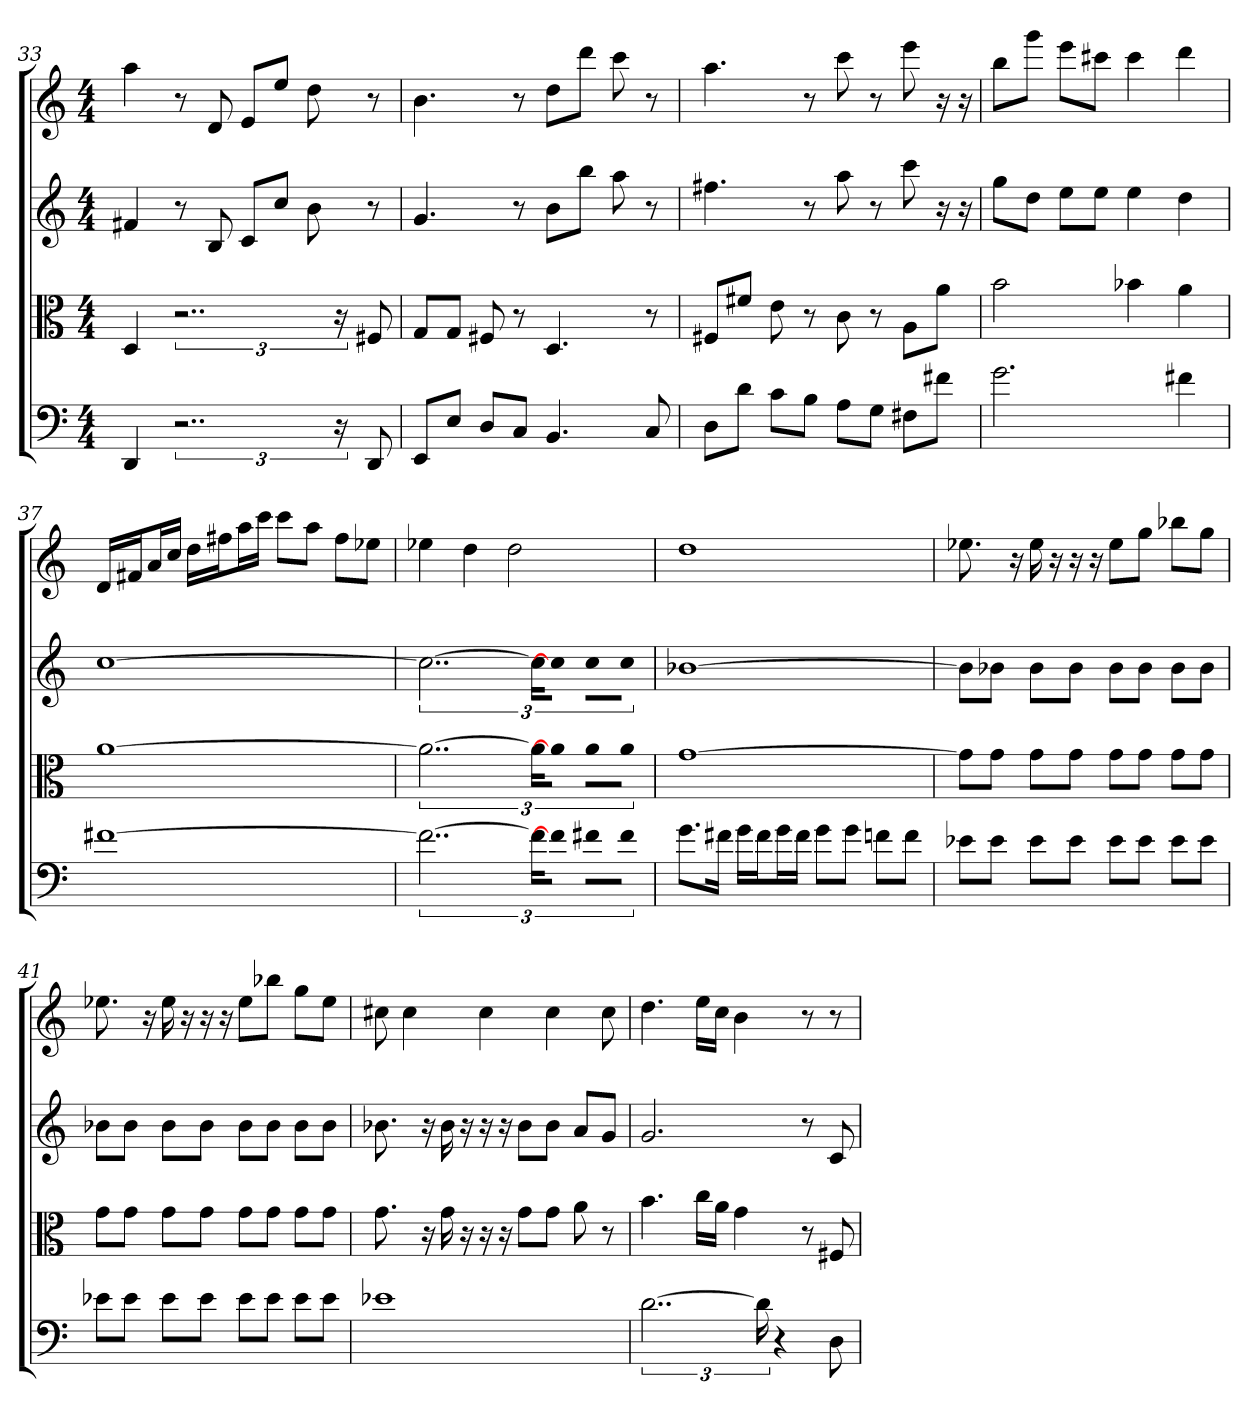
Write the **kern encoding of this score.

**kern	**kern	**kern	**kern
*part4	*part3	*part2	*part1
*staff4	*staff3	*staff2	*staff1
*clefF4	*clefC3	*clefG2	*clefG2
*k[]	*k[]	*k[]	*k[]
*C:	*C:	*C:	*C:
*M4/4	*M4/4	*M4/4	*M4/4
=33	=33	=33	=33
4DD	4D	4f#X	4aa
3..r	3..r	8r	8r
.	.	8B	8d
.	.	8c/L	8e/L
.	.	8cc/J	8ee/J
.	.	8b	8dd
24r	24r	.	.
8DD	8F#X	8r	8r
=34	=34	=34	=34
8EE/L	8G/L	4.g	4.b
8E/J	8G/J	.	.
8D/L	8F#X	.	.
8C/J	8r	8r	8r
4.BB	4.D	8b\L	8dd\L
.	.	8bb\J	8ddd\J
.	.	8aa	8ccc
8C	8r	8r	8r
=35	=35	=35	=35
8D\L	8F#X/L	4.ff#X	4.aa
8d\J	8f#X/J	.	.
8c\L	8e	.	.
8B\J	8r	8r	8r
8A\L	8c	8aa	8ccc
8G\J	8r	8r	8r
8F#X\L	8A\L	8ccc	8eee
8f#X\J	8a\J	16r	16r
.	.	16r	16r
=36	=36	=36	=36
2.g	2b	8gg\L	8bb\L
.	.	8dd\J	8ggg\J
.	.	8ee\L	8eee\L
.	.	8ee\J	8ccc#X\J
.	4b-X	4ee	4ccc#
4f#X	4a	4dd	4ddd
=37	=37	=37	=37
[1f#X	[1a	[1cc	16d/LL
.	.	.	16f#X/J
.	.	.	16a/L
.	.	.	16cc/JJ
.	.	.	16dd\LL
.	.	.	16ff#X\J
.	.	.	16aa\L
.	.	.	16ccc\JJ
.	.	.	8ccc\L
.	.	.	8aa\J
.	.	.	8ff#\L
.	.	.	8ee-X\J
=38	=38	=38	=38
3..f#_	3..a_	3..cc_	4ee-X
.	.	.	4dd
.	.	.	2dd
24f#\KL]	24a\KL]	24cc\KL]	.
8f#\J]	8a\J]	8cc\J]	.
8f#X\L	8a\L	8cc\L	.
8f#\J	8a\J	8cc\J	.
=39	=39	=39	=39
8.g\L	[1g	[1b-X	1dd
16f#X\Jk	.	.	.
16g\LL	.	.	.
16f#\J	.	.	.
16g\L	.	.	.
16f#\JJ	.	.	.
8g\L	.	.	.
8g\J	.	.	.
8fn\L	.	.	.
8f\J	.	.	.
=40	=40	=40	=40
8e-X\L	8g\L]	8b-\L]	8.ee-X
8e-\J	8g\J	8b-X\J	.
.	.	.	16r
8e-\L	8g\L	8b-\L	16ee-
.	.	.	16r
8e-\J	8g\J	8b-\J	16r
.	.	.	16r
8e-\L	8g\L	8b-\L	8ee-\L
8e-\J	8g\J	8b-\J	8gg\J
8e-\L	8g\L	8b-\L	8bb-X\L
8e-\J	8g\J	8b-\J	8gg\J
=41	=41	=41	=41
8e-X\L	8g\L	8b-X\L	8.ee-X
8e-\J	8g\J	8b-\J	.
.	.	.	16r
8e-\L	8g\L	8b-\L	16ee-
.	.	.	16r
8e-\J	8g\J	8b-\J	16r
.	.	.	16r
8e-\L	8g\L	8b-\L	8ee-\L
8e-\J	8g\J	8b-\J	8bb-X\J
8e-\L	8g\L	8b-\L	8gg\L
8e-\J	8g\J	8b-\J	8ee-\J
=42	=42	=42	=42
1e-X	8.g	8.b-X	8cc#X
.	.	.	4cc#
.	16r	16r	.
.	16g	16b-	.
.	16r	16r	.
.	16r	16r	4cc#
.	16r	16r	.
.	8g\L	8b-\L	.
.	8g\J	8b-\J	4cc#
.	8a	8a/L	.
.	8r	8g/J	8cc#
=43	=43	=43	=43
[3..d	4.b	2.g	4.dd
.	16cc\LL	.	16ee\LL
.	16a\JJ	.	16cc\JJ
.	4g	.	4b
24d]	.	.	.
4r	.	.	.
.	8r	8r	8r
8D	8F#X	8c	8r
=	=	=	=
*-	*-	*-	*-
